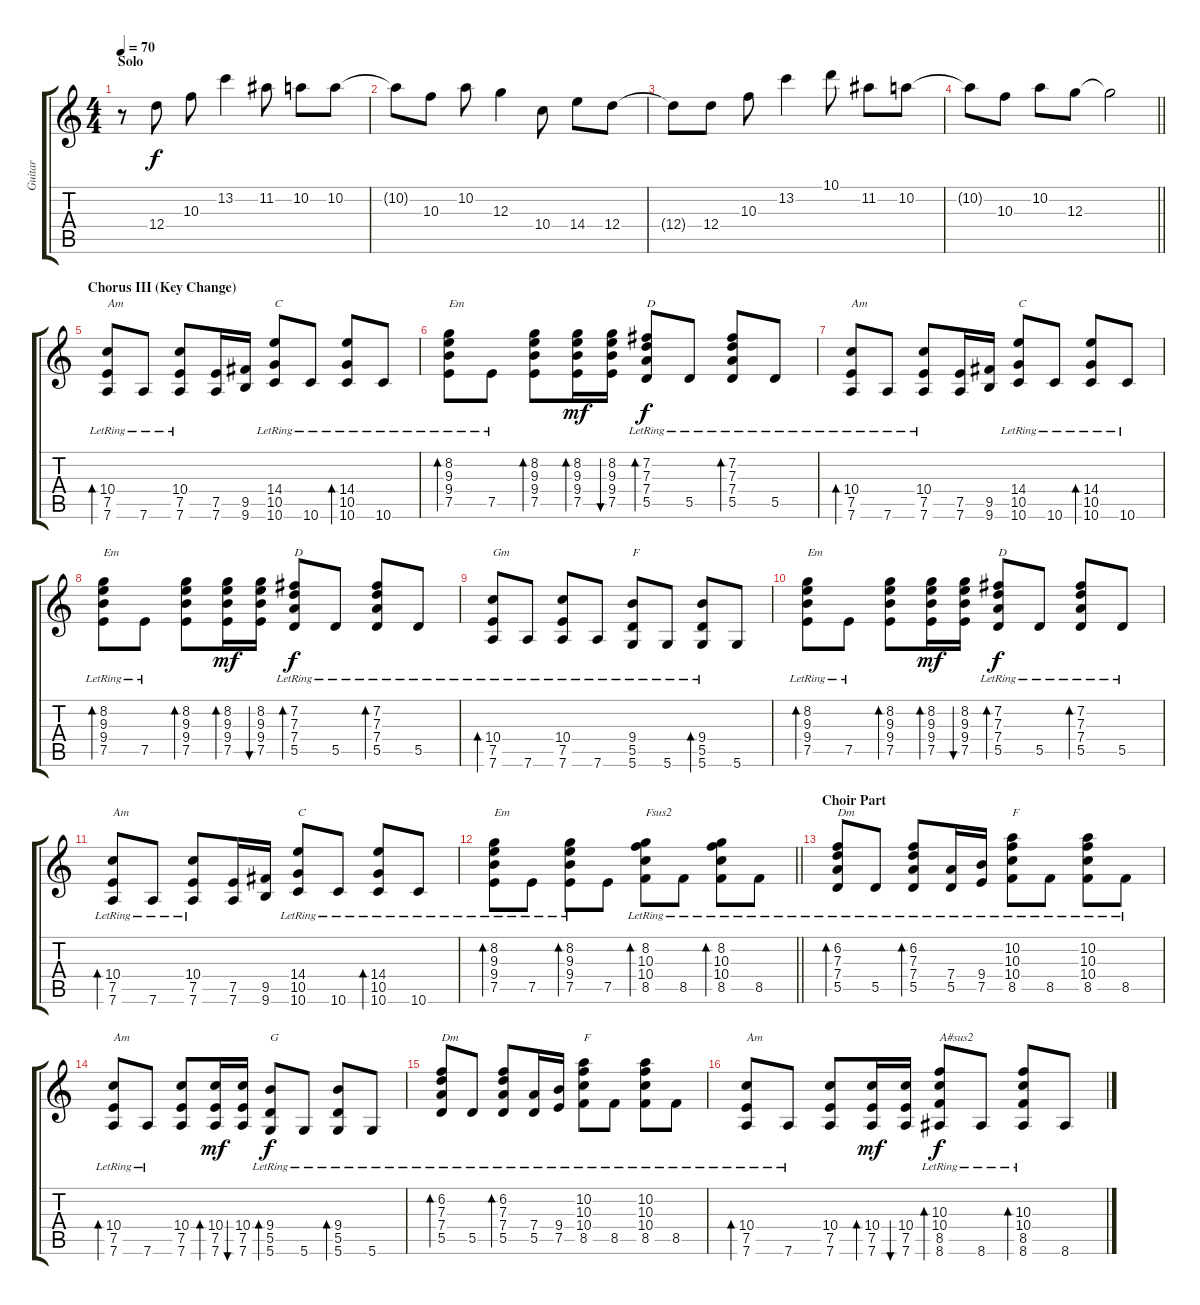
\track ("Guitar" "Guitar") {instrument acousticguitarsteel}
\staff {score tabs}
\tuning (E4 B3 G3 D3 A2 D2) {hide}
\ts (4 4)
\section ("" "Solo")
\tempo 70
\clef g2
\ks c
r.8{dy f} 12.4.8 10.3.8 13.2.4 11.2.8 10.2.8 10.2.8 |
10.2{t}.8 10.3.8 10.2.8 12.3.4 10.4.8 14.4.8 12.4.8 |
12.4{t}.8 12.4.8 10.3.8 13.2.4 10.1.8 11.2.8 10.2.8 |
\barLineRight lightlight
10.2{t}.8 10.3.8 10.2.8 12.3.8 12.3{t}.2 |
\section ("" "Chorus III (Key Change)")
(10.4{lr} 7.5{lr} 7.6{lr}).8{bd 60 txt "Am"} 7.6{lr}.8 (10.4 7.5{lr} 7.6{lr}).8 (7.5 7.6).16 (9.5 9.6).16 (14.4{lr} 10.5{lr} 10.6{lr}).8{txt "C"} 10.6{lr}.8 (14.4{lr} 10.5{lr} 10.6{lr}).8{bd 60} 10.6{lr}.8 |
(8.2{lr} 9.3{lr} 9.4{lr} 7.5{lr}).8{bd 60 txt "Em"} 7.5{lr}.8 (8.2 9.3 9.4 7.5).8{bd 60} (8.2 9.3 9.4 7.5).16{bd 30 dy mf} (8.2 9.3 9.4 7.5).16{bu 30} (7.2{lr} 7.3{lr} 7.4{lr} 5.5{lr}).8{bd 60 txt "D" dy f} 5.5{lr}.8 (7.2{lr} 7.3{lr} 7.4{lr} 5.5{lr}).8{bd 60} 5.5{lr}.8 |
(10.4{lr} 7.5{lr} 7.6{lr}).8{bd 60 txt "Am"} 7.6{lr}.8 (10.4 7.5{lr} 7.6{lr}).8 (7.5 7.6).16 (9.5 9.6).16 (14.4{lr} 10.5{lr} 10.6{lr}).8{txt "C"} 10.6{lr}.8 (14.4{lr} 10.5{lr} 10.6{lr}).8{bd 60} 10.6{lr}.8 |
(8.2{lr} 9.3{lr} 9.4{lr} 7.5{lr}).8{bd 60 txt "Em"} 7.5{lr}.8 (8.2 9.3 9.4 7.5).8{bd 60} (8.2 9.3 9.4 7.5).16{bd 30 dy mf} (8.2 9.3 9.4 7.5).16{bu 30} (7.2{lr} 7.3{lr} 7.4{lr} 5.5{lr}).8{bd 60 txt "D" dy f} 5.5{lr}.8 (7.2{lr} 7.3{lr} 7.4{lr} 5.5{lr}).8{bd 60} 5.5{lr}.8 |
(10.4{lr} 7.5{lr} 7.6{lr}).8{bd 60 txt "Gm"} 7.6{lr}.8 (10.4 7.5{lr} 7.6{lr}).8 7.6{lr}.8 (9.4{lr} 5.5{lr} 5.6{lr}).8{txt "F"} 5.6{lr}.8 (9.4{lr} 5.5{lr} 5.6{lr}).8{bd 60} 5.6.8 |
(8.2{lr} 9.3{lr} 9.4{lr} 7.5{lr}).8{bd 60 txt "Em"} 7.5{lr}.8 (8.2 9.3 9.4 7.5).8{bd 60} (8.2 9.3 9.4 7.5).16{bd 30 dy mf} (8.2 9.3 9.4 7.5).16{bu 30} (7.2{lr} 7.3{lr} 7.4{lr} 5.5{lr}).8{bd 60 txt "D" dy f} 5.5{lr}.8 (7.2{lr} 7.3{lr} 7.4{lr} 5.5{lr}).8{bd 60} 5.5{lr}.8 |
(10.4{lr} 7.5{lr} 7.6{lr}).8{bd 60 txt "Am"} 7.6{lr}.8 (10.4 7.5{lr} 7.6{lr}).8 (7.5 7.6).16 (9.5 9.6).16 (14.4{lr} 10.5{lr} 10.6{lr}).8{txt "C"} 10.6{lr}.8 (14.4{lr} 10.5{lr} 10.6{lr}).8{bd 60} 10.6{lr}.8 |
\barLineRight lightlight
(8.2{lr} 9.3{lr} 9.4{lr} 7.5{lr}).8{bd 60 txt "Em"} 7.5{lr}.8 (8.2{lr} 9.3{lr} 9.4{lr} 7.5{lr}).8{bd 60} 7.5.8 (8.2{lr} 10.3{lr} 10.4{lr} 8.5{lr}).8{bd 60 txt "Fsus2"} 8.5{lr}.8 (8.2{lr} 10.3{lr} 10.4{lr} 8.5{lr}).8{bd 60} 8.5{lr}.8 |
\section ("" "Choir Part")
(6.2{lr} 7.3{lr} 7.4{lr} 5.5{lr}).8{bd 60 txt "Dm"} 5.5{lr}.8 (6.2{lr} 7.3{lr} 7.4{lr} 5.5{lr}).8{bd 60} (7.4{lr} 5.5{lr}).16 (9.4{lr} 7.5{lr}).16 (10.2{lr} 10.3{lr} 10.4{lr} 8.5{lr}).8{txt "F"} 8.5{lr}.8 (10.2{lr} 10.3{lr} 10.4{lr} 8.5{lr}).8 8.5{lr}.8 |
(10.4{lr} 7.5{lr} 7.6{lr}).8{bd 60 txt "Am"} 7.6{lr}.8 (10.4 7.5 7.6).8 (10.4 7.5 7.6).16{bd 60 dy mf} (10.4 7.5 7.6).16{bu 60} (9.4{lr} 5.5{lr} 5.6{lr}).8{bd 60 txt "G" dy f} 5.6{lr}.8 (9.4{lr} 5.5{lr} 5.6{lr}).8{bd 60} 5.6{lr}.8 |
(6.2{lr} 7.3{lr} 7.4{lr} 5.5{lr}).8{bd 60 txt "Dm"} 5.5{lr}.8 (6.2{lr} 7.3{lr} 7.4{lr} 5.5{lr}).8{bd 60} (7.4{lr} 5.5{lr}).16 (9.4{lr} 7.5{lr}).16 (10.2{lr} 10.3{lr} 10.4{lr} 8.5{lr}).8{txt "F"} 8.5{lr}.8 (10.2{lr} 10.3{lr} 10.4{lr} 8.5{lr}).8 8.5{lr}.8 |
(10.4{lr} 7.5{lr} 7.6{lr}).8{bd 60 txt "Am"} 7.6{lr}.8 (10.4 7.5 7.6).8 (10.4 7.5 7.6).16{bd 60 dy mf} (10.4 7.5 7.6).16{bu 60} (10.3{lr} 10.4{lr} 8.5{lr} 8.6{lr}).8{bd 60 txt "A#sus2" dy f} 8.6{lr}.8 (10.3{lr} 10.4{lr} 8.5{lr} 8.6{lr}).8{bd 60} 8.6.8
